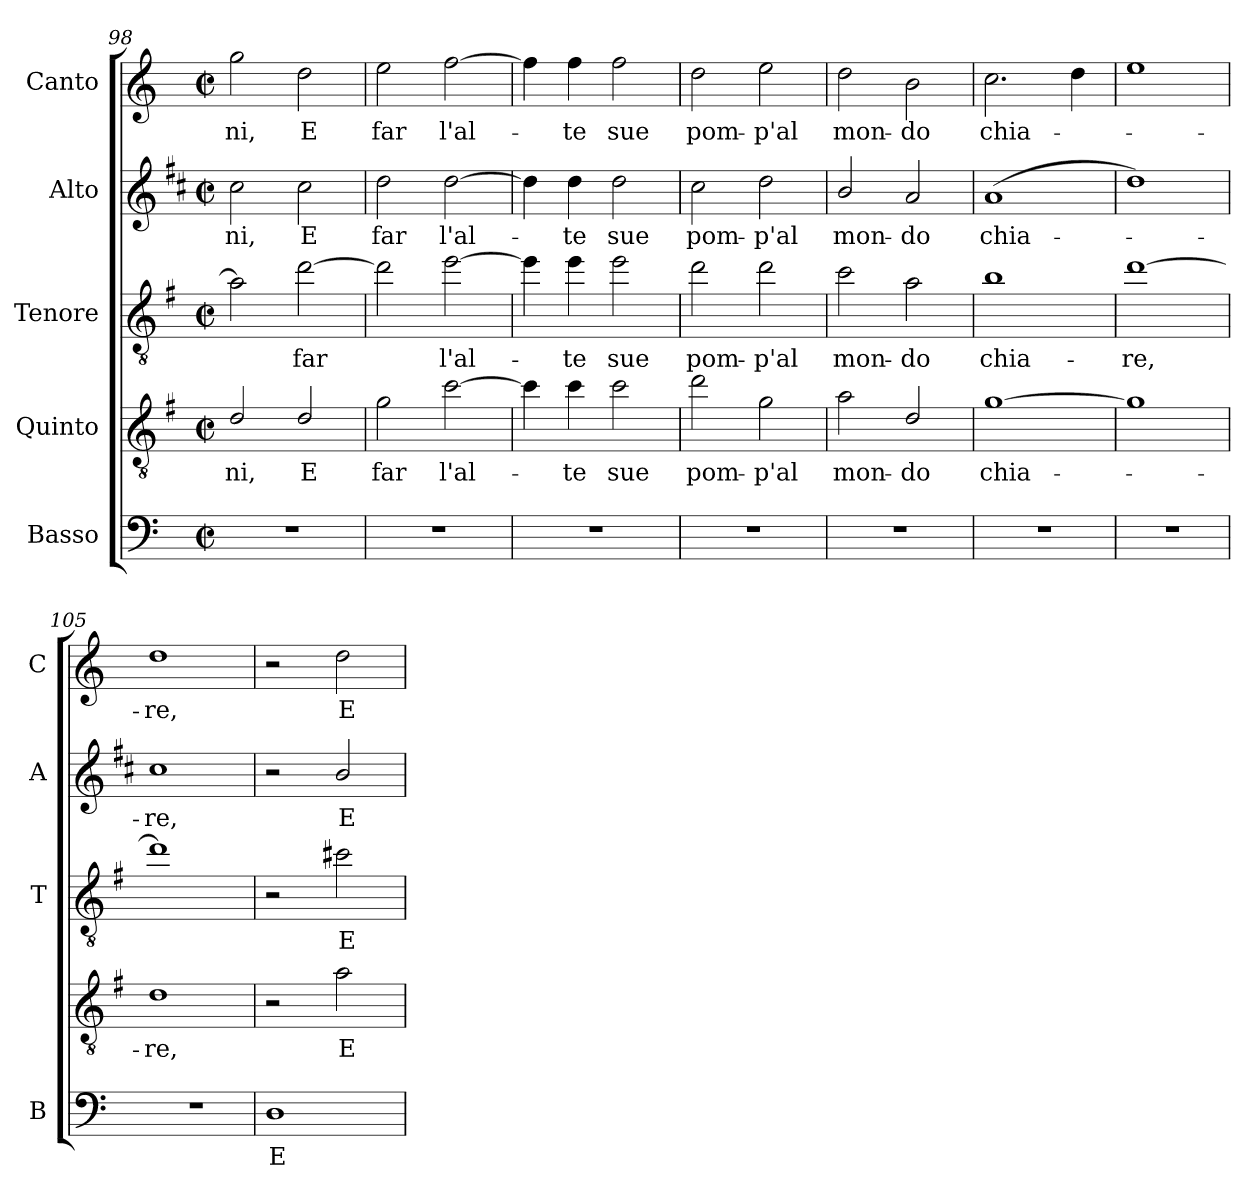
**kern	**text	**kern	**text	**kern	**text	**kern	**text	**kern	**text
*part5	*part5	*part4	*part4	*part3	*part3	*part2	*part2	*part1	*part1
*staff5	*staff5	*staff4	*staff4	*staff3	*staff3	*staff2	*staff2	*staff1	*staff1
*I"Basso	*	*I"Quinto	*	*I"Tenore	*	*I"Alto	*	*I"Canto	*
*I'B	*	*	*	*I'T	*	*I'A	*	*I'C	*
*clefF4	*	*clefGv2	*	*clefGv2	*	*clefG2	*	*clefG2	*
*	*	*ITrd4c7	*	*ITrd4c7	*	*ITrd1c2	*	*	*
*k[]	*	*k[]	*	*k[]	*	*k[]	*	*k[]	*
*C:	*	*C:	*	*C:	*	*C:	*	*C:	*
*M2/2	*	*M2/2	*	*M2/2	*	*M2/2	*	*M2/2	*
*met(c|)	*	*met(c|)	*	*met(c|)	*	*met(c|)	*	*met(c|)	*
=98	=98	=98	=98	=98	=98	=98	=98	=98	=98
!	!	!	!LO:LY:b	!	!	!	!	!	!
!	!	!	!	!	!	!	!LO:LY:b	!	!
!	!	!	!	!	!	!	!	!	!LO:LY:b
1r	.	2G/	-ni,	2d\]	.	2b\	-ni,	2gg\	-ni,
!	!	!	!LO:LY:b	!	!	!	!	!	!
!	!	!	!	!	!LO:LY:b	!	!	!	!
!	!	!	!	!	!	!	!LO:LY:b	!	!
!	!	!	!	!	!	!	!	!	!LO:LY:b
.	.	2G/	E	[2g\	far	2b\	E	2dd\	E
=99	=99	=99	=99	=99	=99	=99	=99	=99	=99
!	!	!	!LO:LY:b	!	!	!	!	!	!
!	!	!	!	!	!	!	!LO:LY:b	!	!
!	!	!	!	!	!	!	!	!	!LO:LY:b
1r	.	2c\	far	2g\]	.	2cc\	far	2ee\	far
!	!	!	!LO:LY:b	!	!	!	!	!	!
!	!	!	!	!	!LO:LY:b	!	!	!	!
!	!	!	!	!	!	!	!LO:LY:b	!	!
!	!	!	!	!	!	!	!	!	!LO:LY:b
.	.	[2f\	l'al-	[2a\	l'al-	[2cc\	l'al-	[2ff\	l'al-
=100	=100	=100	=100	=100	=100	=100	=100	=100	=100
1r	.	4f\]	.	4a\]	.	4cc\]	.	4ff\]	.
!	!	!	!LO:LY:b	!	!	!	!	!	!
!	!	!	!	!	!LO:LY:b	!	!	!	!
!	!	!	!	!	!	!	!LO:LY:b	!	!
!	!	!	!	!	!	!	!	!	!LO:LY:b
.	.	4f\	-te	4a\	-te	4cc\	-te	4ff\	-te
!	!	!	!LO:LY:b	!	!	!	!	!	!
!	!	!	!	!	!LO:LY:b	!	!	!	!
!	!	!	!	!	!	!	!LO:LY:b	!	!
!	!	!	!	!	!	!	!	!	!LO:LY:b
.	.	2f\	sue	2a\	sue	2cc\	sue	2ff\	sue
=101	=101	=101	=101	=101	=101	=101	=101	=101	=101
!	!	!	!LO:LY:b	!	!	!	!	!	!
!	!	!	!	!	!LO:LY:b	!	!	!	!
!	!	!	!	!	!	!	!LO:LY:b	!	!
!	!	!	!	!	!	!	!	!	!LO:LY:b
1r	.	2g\	pom-	2g\	pom-	2b\	pom-	2dd\	pom-
!	!	!	!LO:LY:b	!	!	!	!	!	!
!	!	!	!	!	!LO:LY:b	!	!	!	!
!	!	!	!	!	!	!	!LO:LY:b	!	!
!	!	!	!	!	!	!	!	!	!LO:LY:b
.	.	2c\	-p'al	2g\	-p'al	2cc\	-p'al	2ee\	-p'al
=102	=102	=102	=102	=102	=102	=102	=102	=102	=102
!	!	!	!LO:LY:b	!	!	!	!	!	!
!	!	!	!	!	!LO:LY:b	!	!	!	!
!	!	!	!	!	!	!	!LO:LY:b	!	!
!	!	!	!	!	!	!	!	!	!LO:LY:b
1r	.	2d\	mon-	2f\	mon-	2a/	mon-	2dd\	mon-
!	!	!	!LO:LY:b	!	!	!	!	!	!
!	!	!	!	!	!LO:LY:b	!	!	!	!
!	!	!	!	!	!	!	!LO:LY:b	!	!
!	!	!	!	!	!	!	!	!	!LO:LY:b
.	.	2G/	-do	2d\	-do	2g/	-do	2b\	-do
=103	=103	=103	=103	=103	=103	=103	=103	=103	=103
!	!	!	!LO:LY:b	!	!	!	!	!	!
!	!	!	!	!	!LO:LY:b	!	!	!	!
!	!	!	!	!	!	!	!LO:LY:b	!	!
!	!	!	!	!	!	!	!	!	!LO:LY:b
1r	.	[1c	chia-	1e	chia-	(>1g	chia-	2.cc\	chia-
.	.	.	.	.	.	.	.	4dd\	.
!!LO:LB:g=z
=104	=104	=104	=104	=104	=104	=104	=104	=104	=104
!	!	!	!	!	!LO:LY:b	!	!	!	!
1r	.	1c]	.	[1g	-re,	1cc)	.	1ee	.
=105	=105	=105	=105	=105	=105	=105	=105	=105	=105
!	!	!	!LO:LY:b	!	!	!	!	!	!
!	!	!	!	!	!	!	!LO:LY:b	!	!
!	!	!	!	!	!	!	!	!	!LO:LY:b
1r	.	1G	-re,	1g]	.	1b	-re,	1dd	-re,
=106	=106	=106	=106	=106	=106	=106	=106	=106	=106
!	!LO:LY:b	!	!	!	!	!	!	!	!
1D	E	2r	.	2r	.	2r	.	2r	.
!	!	!	!LO:LY:b	!	!	!	!	!	!
!	!	!	!	!	!LO:LY:b	!	!	!	!
!	!	!	!	!	!	!	!LO:LY:b	!	!
!	!	!	!	!	!	!	!	!	!LO:LY:b
.	.	2d\	E	2f#X\	E	2a/	E	2dd\	E
=	=	=	=	=	=	=	=	=	=
*-	*-	*-	*-	*-	*-	*-	*-	*-	*-
